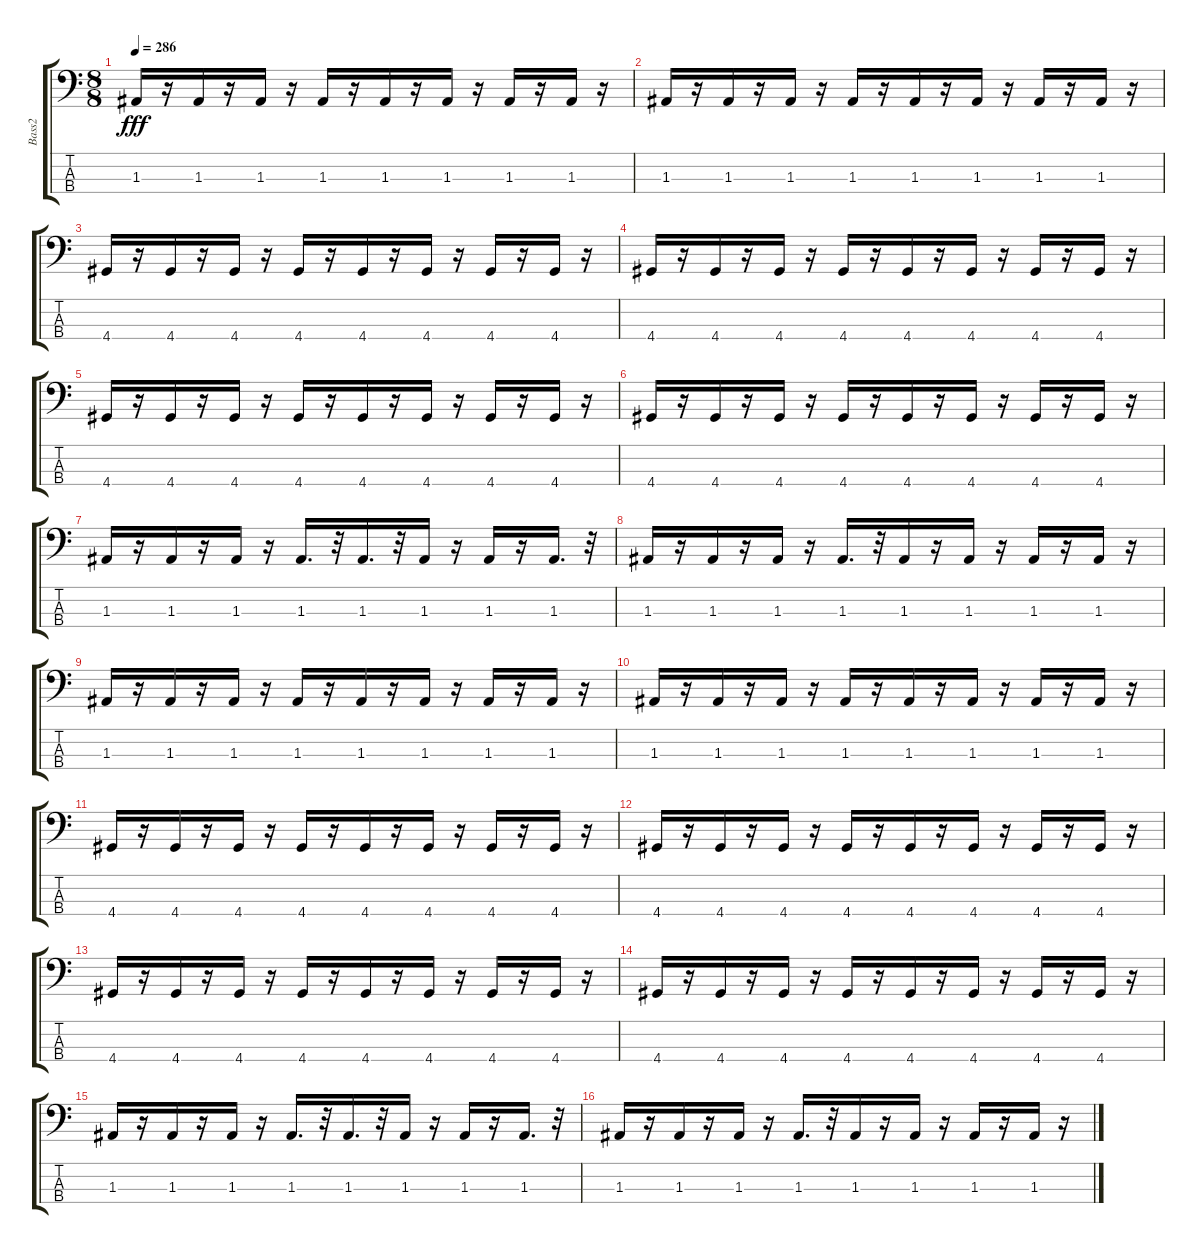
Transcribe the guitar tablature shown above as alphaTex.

\track ("Bass2" "Bass2") {instrument electricbasspick}
\staff {score tabs}
\tuning (G2 D2 A1 E1) {hide}
\ts (8 8)
\tempo 286
\clef f4
\ks c
1.3.16{dy fff} r.16 1.3.16 r.16 1.3.16 r.16 1.3.16 r.16 1.3.16 r.16 1.3.16 r.16 1.3.16 r.16 1.3.16 r.16 |
1.3.16 r.16 1.3.16 r.16 1.3.16 r.16 1.3.16 r.16 1.3.16 r.16 1.3.16 r.16 1.3.16 r.16 1.3.16 r.16 |
4.4.16 r.16 4.4.16 r.16 4.4.16 r.16 4.4.16 r.16 4.4.16 r.16 4.4.16 r.16 4.4.16 r.16 4.4.16 r.16 |
4.4.16 r.16 4.4.16 r.16 4.4.16 r.16 4.4.16 r.16 4.4.16 r.16 4.4.16 r.16 4.4.16 r.16 4.4.16 r.16 |
4.4.16 r.16 4.4.16 r.16 4.4.16 r.16 4.4.16 r.16 4.4.16 r.16 4.4.16 r.16 4.4.16 r.16 4.4.16 r.16 |
4.4.16 r.16 4.4.16 r.16 4.4.16 r.16 4.4.16 r.16 4.4.16 r.16 4.4.16 r.16 4.4.16 r.16 4.4.16 r.16 |
1.3.16 r.16 1.3.16 r.16 1.3.16 r.16 1.3.16{d} r.32 1.3.16{d} r.32 1.3.16 r.16 1.3.16 r.16 1.3.16{d} r.32 |
1.3.16 r.16 1.3.16 r.16 1.3.16 r.16 1.3.16{d} r.32 1.3.16 r.16 1.3.16 r.16 1.3.16 r.16 1.3.16 r.16 |
1.3.16 r.16 1.3.16 r.16 1.3.16 r.16 1.3.16 r.16 1.3.16 r.16 1.3.16 r.16 1.3.16 r.16 1.3.16 r.16 |
1.3.16 r.16 1.3.16 r.16 1.3.16 r.16 1.3.16 r.16 1.3.16 r.16 1.3.16 r.16 1.3.16 r.16 1.3.16 r.16 |
4.4.16 r.16 4.4.16 r.16 4.4.16 r.16 4.4.16 r.16 4.4.16 r.16 4.4.16 r.16 4.4.16 r.16 4.4.16 r.16 |
4.4.16 r.16 4.4.16 r.16 4.4.16 r.16 4.4.16 r.16 4.4.16 r.16 4.4.16 r.16 4.4.16 r.16 4.4.16 r.16 |
4.4.16 r.16 4.4.16 r.16 4.4.16 r.16 4.4.16 r.16 4.4.16 r.16 4.4.16 r.16 4.4.16 r.16 4.4.16 r.16 |
4.4.16 r.16 4.4.16 r.16 4.4.16 r.16 4.4.16 r.16 4.4.16 r.16 4.4.16 r.16 4.4.16 r.16 4.4.16 r.16 |
1.3.16 r.16 1.3.16 r.16 1.3.16 r.16 1.3.16{d} r.32 1.3.16{d} r.32 1.3.16 r.16 1.3.16 r.16 1.3.16{d} r.32 |
1.3.16 r.16 1.3.16 r.16 1.3.16 r.16 1.3.16{d} r.32 1.3.16 r.16 1.3.16 r.16 1.3.16 r.16 1.3.16 r.16
